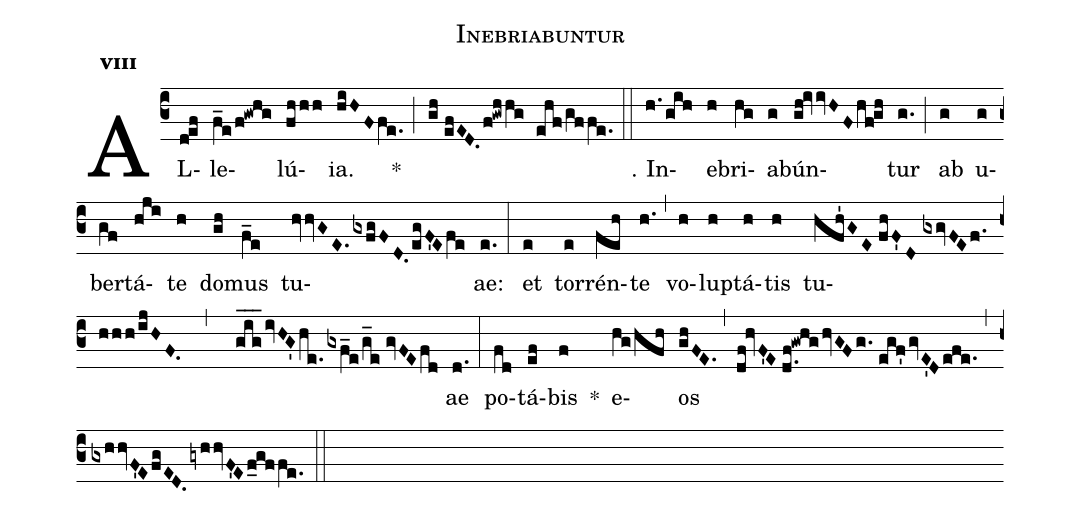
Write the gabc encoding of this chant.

name:Inebriabuntur;
mode:8;
office-part:Alleluia;
%%
(c3) AL(d!ef)le(f_e/f!gwhg)lú(fhhh)ia.(hiHF/fe.) *(;)
(gh//efED./f!gwhhg ehf/gffe.) (::)
℣. In(h./gih)eb(h)ri(hg)a(g)bún(gh!ivvHF/hf!gh)tur(g.) (;)
ab(g) u(g)ber(gf)tá(hji)te(h) do(gh)mus(f_e) tu(hvvGE./gxfgFD./egF'E/fe)ae:(e.) (:)
et(e) tor(e)rén(feh)te(h.) (,)
vo(h)lup(h)tá(h)tis(h) tu(hfh'GE//fhF'D//gxgvFE/f./hhh/ijHF. , gig___/ivHG'/he./gxf_e/g_e//gvFE/fd)ae(d.) (:)
po(fd)tá(ef)bis(f) *()
e(hg/hfh)os(ghFE.) (,)
(df!hvF'E//d.f!gwhg/hvGF/g.//egf'/gvE'D/efe.) (,)
(gxhhvF'E/fgED.gyhhvF'E/f_gffe.) (::)
